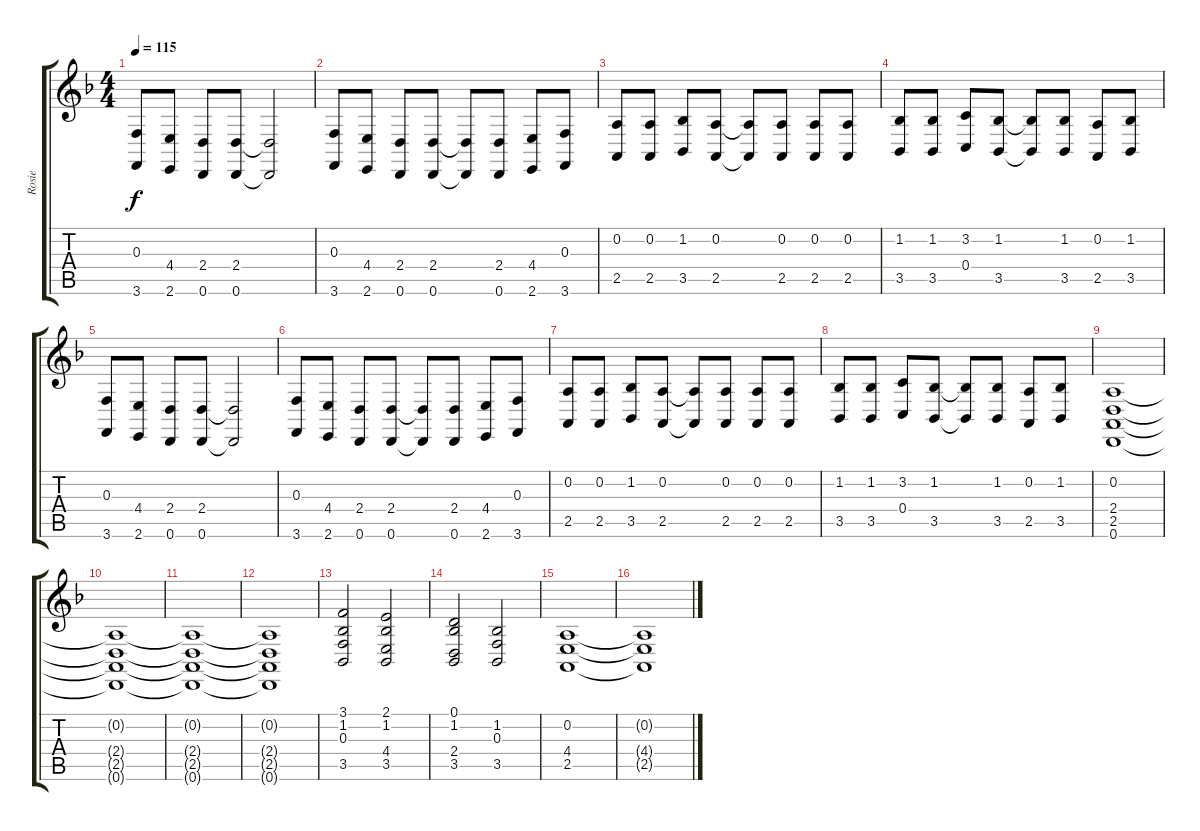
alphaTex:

\track ("Rosie" "Rosie") {instrument stringensemble2}
\staff {score tabs}
\tuning (D4 A3 F3 C3 G2 D2) {hide}
\ts (4 4)
\tempo 115
\clef g2
\ks dminor
(0.3 3.6).8{dy f} (4.4 2.6).8 (2.4 0.6).8 (2.4 0.6).8 (2.4{t} 0.6{t}).2 |
(0.3 3.6).8 (4.4 2.6).8 (2.4 0.6).8 (2.4 0.6).8 (2.4{t} 0.6{t}).8 (2.4 0.6).8 (4.4 2.6).8 (0.3 3.6).8 |
(0.2 2.5).8 (0.2 2.5).8 (1.2 3.5).8 (0.2 2.5).8 (0.2{t} 2.5{t}).8 (0.2 2.5).8 (0.2 2.5).8 (0.2 2.5).8 |
(1.2 3.5).8 (1.2 3.5).8 (3.2 0.4).8 (1.2 3.5).8 (1.2{t} 3.5{t}).8 (1.2 3.5).8 (0.2 2.5).8 (1.2 3.5).8 |
(0.3 3.6).8 (4.4 2.6).8 (2.4 0.6).8 (2.4 0.6).8 (2.4{t} 0.6{t}).2 |
(0.3 3.6).8 (4.4 2.6).8 (2.4 0.6).8 (2.4 0.6).8 (2.4{t} 0.6{t}).8 (2.4 0.6).8 (4.4 2.6).8 (0.3 3.6).8 |
(0.2 2.5).8 (0.2 2.5).8 (1.2 3.5).8 (0.2 2.5).8 (0.2{t} 2.5{t}).8 (0.2 2.5).8 (0.2 2.5).8 (0.2 2.5).8 |
(1.2 3.5).8 (1.2 3.5).8 (3.2 0.4).8 (1.2 3.5).8 (1.2{t} 3.5{t}).8 (1.2 3.5).8 (0.2 2.5).8 (1.2 3.5).8 |
(0.2 2.4 2.5 0.6).1 |
(0.2{t} 2.4{t} 2.5{t} 0.6{t}).1 |
(0.2{t} 2.4{t} 2.5{t} 0.6{t}).1 |
(0.2{t} 2.4{t} 2.5{t} 0.6{t}).1 |
(3.1 1.2 0.3 3.5).2 (2.1 1.2 4.4 3.5).2 |
(0.1 1.2 2.4 3.5).2 (1.2 0.3 3.5).2 |
(0.2 4.4 2.5).1 |
(0.2{t} 4.4{t} 2.5{t}).1
